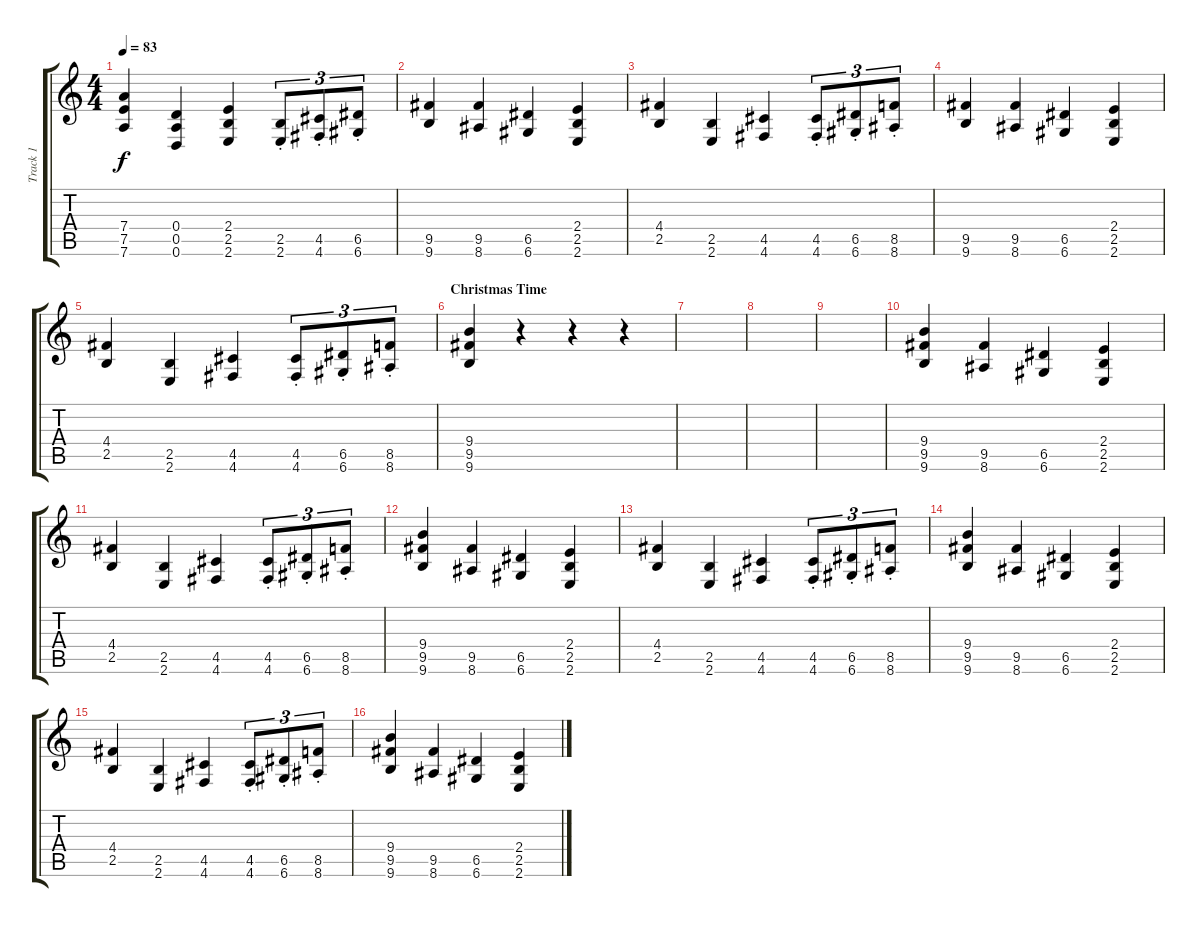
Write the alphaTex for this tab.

\track ("Track 1" "Track 1") {instrument distortionguitar}
\staff {score tabs}
\tuning (E4 B3 G3 D3 A2 D2) {hide}
\ts (4 4)
\tempo 83
\clef g2
\ks c
(7.4 7.5 7.6).4{dy f} (0.4 0.5 0.6).4 (2.4 2.5 2.6).4 (2.5{st} 2.6{st}).8{tu (3 2)} (4.5{st} 4.6{st}).8{tu (3 2)} (6.5{st} 6.6{st}).8{tu (3 2)} |
(9.5 9.6).4 (9.5 8.6).4 (6.5 6.6).4 (2.4 2.5 2.6).4 |
(4.4 2.5).4 (2.5 2.6).4 (4.5 4.6).4 (4.5{st} 4.6{st}).8{tu (3 2)} (6.5{st} 6.6{st}).8{tu (3 2)} (8.5{st} 8.6{st}).8{tu (3 2)} |
(9.5 9.6).4 (9.5 8.6).4 (6.5 6.6).4 (2.4 2.5 2.6).4 |
(4.4 2.5).4 (2.5 2.6).4 (4.5 4.6).4 (4.5{st} 4.6{st}).8{tu (3 2)} (6.5{st} 6.6{st}).8{tu (3 2)} (8.5{st} 8.6{st}).8{tu (3 2)} |
\section ("" "Christmas Time")
(9.4 9.5 9.6).4 r.4 r.4 r.4 |
|
|
|
(9.4 9.5 9.6).4 (9.5 8.6).4 (6.5 6.6).4 (2.4 2.5 2.6).4 |
(4.4 2.5).4 (2.5 2.6).4 (4.5 4.6).4 (4.5{st} 4.6{st}).8{tu (3 2)} (6.5{st} 6.6{st}).8{tu (3 2)} (8.5{st} 8.6{st}).8{tu (3 2)} |
(9.4 9.5 9.6).4 (9.5 8.6).4 (6.5 6.6).4 (2.4 2.5 2.6).4 |
(4.4 2.5).4 (2.5 2.6).4 (4.5 4.6).4 (4.5{st} 4.6{st}).8{tu (3 2)} (6.5{st} 6.6{st}).8{tu (3 2)} (8.5{st} 8.6{st}).8{tu (3 2)} |
(9.4 9.5 9.6).4 (9.5 8.6).4 (6.5 6.6).4 (2.4 2.5 2.6).4 |
(4.4 2.5).4 (2.5 2.6).4 (4.5 4.6).4 (4.5{st} 4.6{st}).8{tu (3 2)} (6.5{st} 6.6{st}).8{tu (3 2)} (8.5{st} 8.6{st}).8{tu (3 2)} |
(9.4 9.5 9.6).4 (9.5 8.6).4 (6.5 6.6).4 (2.4 2.5 2.6).4
